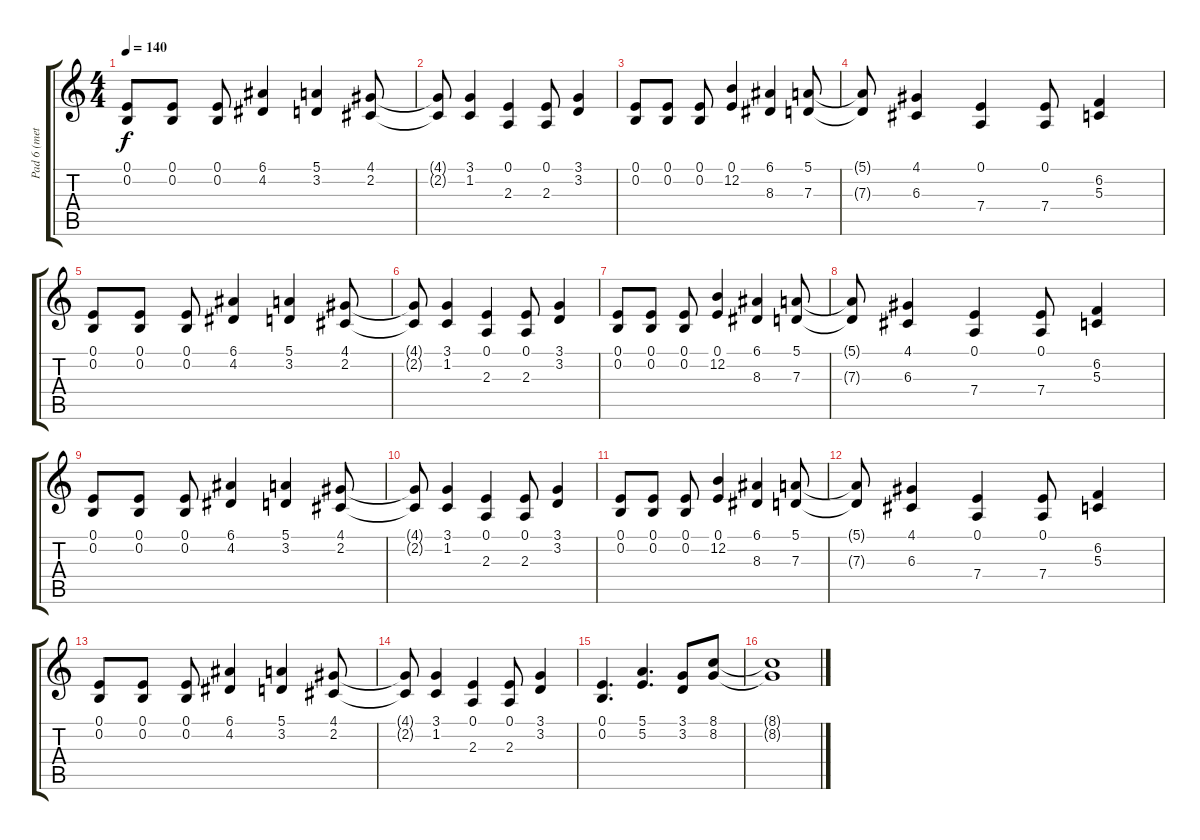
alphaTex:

\track ("Pad 6 (metallic)" "Pad 6 (met") {instrument pad6metallic}
\staff {score tabs}
\tuning (E4 B3 G3 D3 A2 E2) {hide}
\ts (4 4)
\tempo 140
\clef g2
\ks c
(0.1 0.2).8{dy f} (0.1 0.2).8 (0.1 0.2).8 (6.1 4.2).4 (5.1 3.2).4 (4.1 2.2).8 |
(4.1{t} 2.2{t}).8 (3.1 1.2).4 (0.1 2.3).4 (0.1 2.3).8 (3.1 3.2).4 |
(0.1 0.2).8 (0.1 0.2).8 (0.1 0.2).8 (0.1 12.2).4 (6.1 8.3).4 (5.1 7.3).8 |
(5.1{t} 7.3{t}).8 (4.1 6.3).4 (0.1 7.4).4 (0.1 7.4).8 (6.2 5.3).4 |
(0.1 0.2).8 (0.1 0.2).8 (0.1 0.2).8 (6.1 4.2).4 (5.1 3.2).4 (4.1 2.2).8 |
(4.1{t} 2.2{t}).8 (3.1 1.2).4 (0.1 2.3).4 (0.1 2.3).8 (3.1 3.2).4 |
(0.1 0.2).8 (0.1 0.2).8 (0.1 0.2).8 (0.1 12.2).4 (6.1 8.3).4 (5.1 7.3).8 |
(5.1{t} 7.3{t}).8 (4.1 6.3).4 (0.1 7.4).4 (0.1 7.4).8 (6.2 5.3).4 |
(0.1 0.2).8 (0.1 0.2).8 (0.1 0.2).8 (6.1 4.2).4 (5.1 3.2).4 (4.1 2.2).8 |
(4.1{t} 2.2{t}).8 (3.1 1.2).4 (0.1 2.3).4 (0.1 2.3).8 (3.1 3.2).4 |
(0.1 0.2).8 (0.1 0.2).8 (0.1 0.2).8 (0.1 12.2).4 (6.1 8.3).4 (5.1 7.3).8 |
(5.1{t} 7.3{t}).8 (4.1 6.3).4 (0.1 7.4).4 (0.1 7.4).8 (6.2 5.3).4 |
(0.1 0.2).8 (0.1 0.2).8 (0.1 0.2).8 (6.1 4.2).4 (5.1 3.2).4 (4.1 2.2).8 |
(4.1{t} 2.2{t}).8 (3.1 1.2).4 (0.1 2.3).4 (0.1 2.3).8 (3.1 3.2).4 |
(0.1 0.2).4{d} (5.1 5.2).4{d} (3.1 3.2).8 (8.1 8.2).8 |
(8.1{t} 8.2{t}).1
